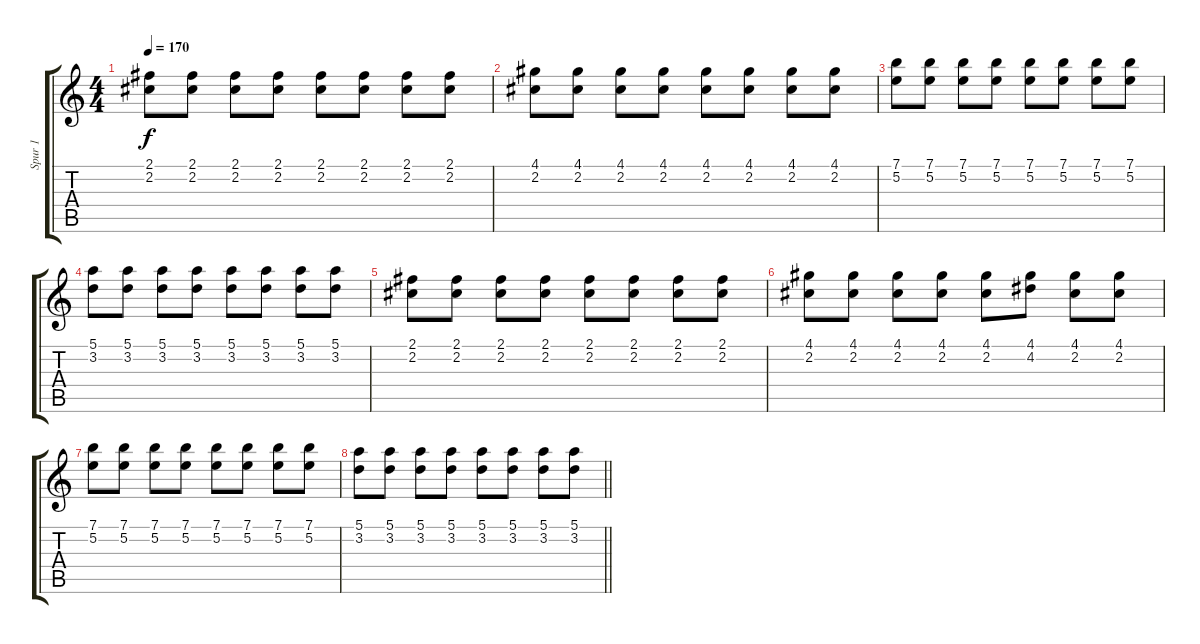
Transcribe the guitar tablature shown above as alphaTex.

\track ("Spur 1" "Spur 1") {instrument distortionguitar}
\staff {score tabs}
\tuning (E4 B3 G3 D3 A2 E2) {hide}
\ts (4 4)
\tempo 170
\clef g2
\ks c
(2.1 2.2).8{dy f} (2.1 2.2).8 (2.1 2.2).8 (2.1 2.2).8 (2.1 2.2).8 (2.1 2.2).8 (2.1 2.2).8 (2.1 2.2).8 |
(4.1 2.2).8 (4.1 2.2).8 (4.1 2.2).8 (4.1 2.2).8 (4.1 2.2).8 (4.1 2.2).8 (4.1 2.2).8 (4.1 2.2).8 |
(7.1 5.2).8 (7.1 5.2).8 (7.1 5.2).8 (7.1 5.2).8 (7.1 5.2).8 (7.1 5.2).8 (7.1 5.2).8 (7.1 5.2).8 |
(5.1 3.2).8 (5.1 3.2).8 (5.1 3.2).8 (5.1 3.2).8 (5.1 3.2).8 (5.1 3.2).8 (5.1 3.2).8 (5.1 3.2).8 |
(2.1 2.2).8 (2.1 2.2).8 (2.1 2.2).8 (2.1 2.2).8 (2.1 2.2).8 (2.1 2.2).8 (2.1 2.2).8 (2.1 2.2).8 |
(4.1 2.2).8 (4.1 2.2).8 (4.1 2.2).8 (4.1 2.2).8 (4.1 2.2).8 (4.1 4.2).8 (4.1 2.2).8 (4.1 2.2).8 |
(7.1 5.2).8 (7.1 5.2).8 (7.1 5.2).8 (7.1 5.2).8 (7.1 5.2).8 (7.1 5.2).8 (7.1 5.2).8 (7.1 5.2).8 |
\barLineRight lightlight
(5.1 3.2).8 (5.1 3.2).8 (5.1 3.2).8 (5.1 3.2).8 (5.1 3.2).8 (5.1 3.2).8 (5.1 3.2).8 (5.1 3.2).8
